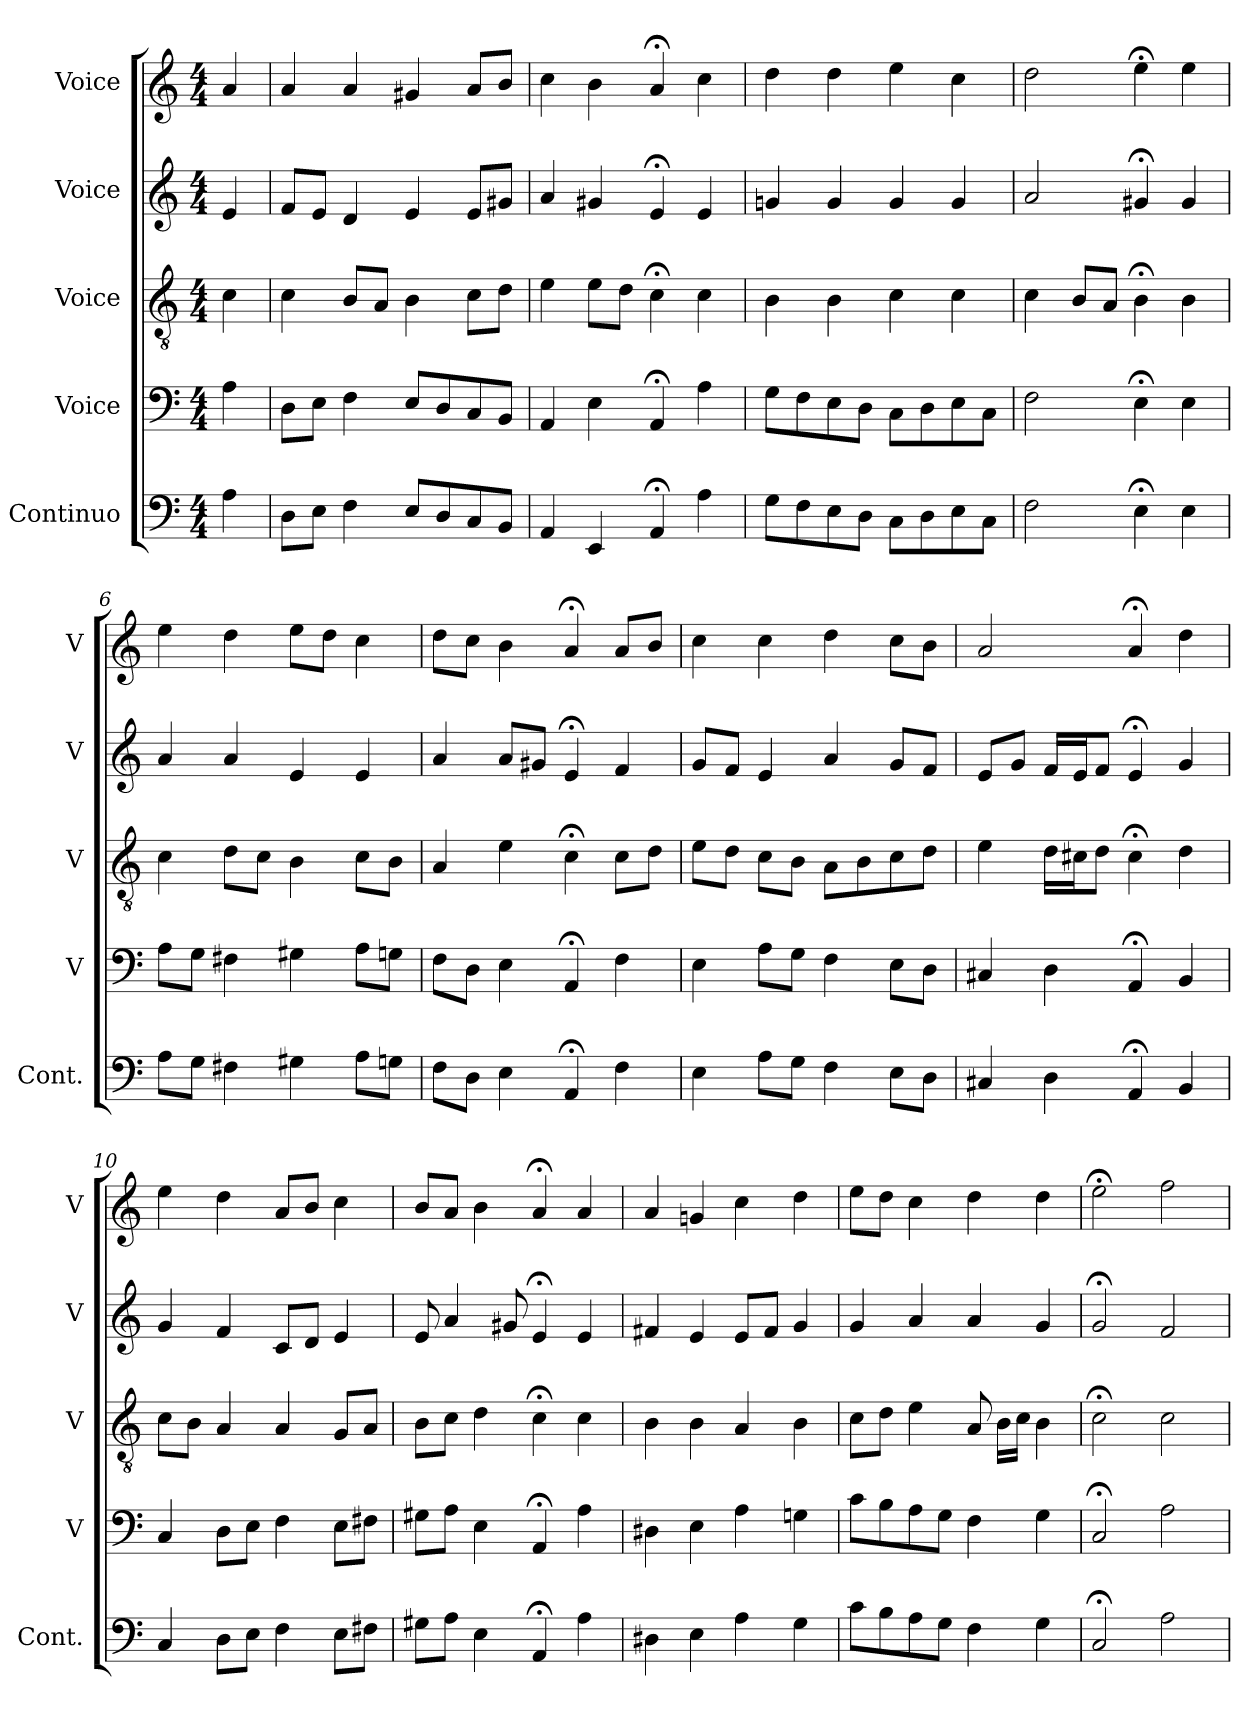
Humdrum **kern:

**kern	**kern	**kern	**kern	**kern
*part5	*part4	*part3	*part2	*part1
*staff5	*staff4	*staff3	*staff2	*staff1
*I"Continuo	*I"Voice	*I"Voice	*I"Voice	*I"Voice
*I'Cont.	*I'V	*I'V	*I'V	*I'V
*clefF4	*clefF4	*clefGv2	*clefG2	*clefG2
*k[]	*k[]	*k[]	*k[]	*k[]
*M4/4	*M4/4	*M4/4	*M4/4	*M4/4
=	=	=	=	=
4A	4A	4c	4e	4a
=2	=2	=2	=2	=2
8DL	8DL	4c	8fL	4a
8EJ	8EJ	.	8eJ	.
4F	4F	8BL	4d	4a
.	.	8AJ	.	.
8EL	8EL	4B	4e	4g#X
8D	8D	.	.	.
8C	8C	8cL	8eL	8aL
8BBJ	8BBJ	8dJ	8g#XJ	8bJ
=3	=3	=3	=3	=3
4AA	4AA	4e	4a	4cc
4EE	4E	8eL	4g#X	4b
.	.	8dJ	.	.
4AA;<	4AA;<	4c;<	4e;<	4a;<
4A	4A	4c	4e	4cc
=4	=4	=4	=4	=4
8GL	8GL	4B	4gn	4dd
8F	8F	.	.	.
8E	8E	4B	4g	4dd
8DJ	8DJ	.	.	.
8CL	8CL	4c	4g	4ee
8D	8D	.	.	.
8E	8E	4c	4g	4cc
8CJ	8CJ	.	.	.
=5	=5	=5	=5	=5
2F	2F	4c	2a	2dd
.	.	8BL	.	.
.	.	8AJ	.	.
4E;<	4E;<	4B;<	4g#X;<	4ee;<
4E	4E	4B	4g#	4ee
=6	=6	=6	=6	=6
8AL	8AL	4c	4a	4ee
8GJ	8GJ	.	.	.
4F#X	4F#X	8dL	4a	4dd
.	.	8cJ	.	.
4G#X	4G#X	4B	4e	8eeL
.	.	.	.	8ddJ
8AL	8AL	8cL	4e	4cc
8GnJ	8GnJ	8BJ	.	.
=7	=7	=7	=7	=7
8FL	8FL	4A	4a	8ddL
8DJ	8DJ	.	.	8ccJ
4E	4E	4e	8aL	4b
.	.	.	8g#XJ	.
4AA;<	4AA;<	4c;<	4e;<	4a;<
4F	4F	8cL	4f	8aL
.	.	8dJ	.	8bJ
=8	=8	=8	=8	=8
4E	4E	8eL	8gL	4cc
.	.	8dJ	8fJ	.
8AL	8AL	8cL	4e	4cc
8GJ	8GJ	8BJ	.	.
4F	4F	8AL	4a	4dd
.	.	8B	.	.
8EL	8EL	8c	8gL	8ccL
8DJ	8DJ	8dJ	8fJ	8bJ
=9	=9	=9	=9	=9
4C#X	4C#X	4e	8eL	2a
.	.	.	8gJ	.
4D	4D	16dLL	16fLL	.
.	.	16c#XJ	16eJ	.
.	.	8dJ	8fJ	.
4AA;<	4AA;<	4c#;<	4e;<	4a;<
4BB	4BB	4d	4g	4dd
=10	=10	=10	=10	=10
4C	4C	8cL	4g	4ee
.	.	8BJ	.	.
8DL	8DL	4A	4f	4dd
8EJ	8EJ	.	.	.
4F	4F	4A	8cL	8aL
.	.	.	8dJ	8bJ
8EL	8EL	8GL	4e	4cc
8F#XJ	8F#XJ	8AJ	.	.
=11	=11	=11	=11	=11
8G#XL	8G#XL	8BL	8e	8bL
8AJ	8AJ	8cJ	4a	8aJ
4E	4E	4d	.	4b
.	.	.	8g#X	.
4AA;<	4AA;<	4c;<	4e;<	4a;<
4A	4A	4c	4e	4a
=12	=12	=12	=12	=12
4D#X	4D#X	4B	4f#X	4a
4E	4E	4B	4e	4gn
4A	4A	4A	8eL	4cc
.	.	.	8f#J	.
4G	4Gn	4B	4g	4dd
=13	=13	=13	=13	=13
8cL	8cL	8cL	4g	8eeL
8B	8B	8dJ	.	8ddJ
8A	8A	4e	4a	4cc
8GJ	8GJ	.	.	.
4F	4F	8A	4a	4dd
.	.	16BLL	.	.
.	.	16cJJ	.	.
4G	4G	4B	4g	4dd
=14	=14	=14	=14	=14
2C;<	2C;<	2c;<	2g;<	2ee;<
2A	2A	2c	2f	2ff
=	=	=	=	=
*-	*-	*-	*-	*-
